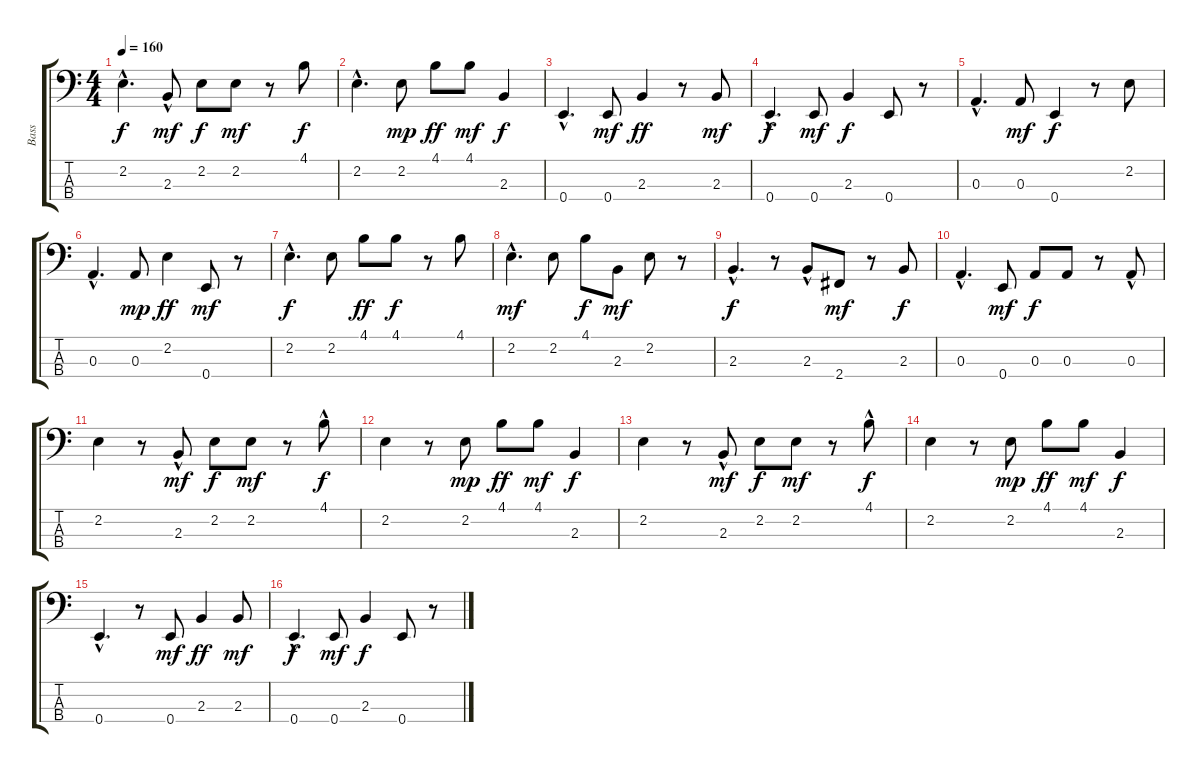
\track ("Bass    " "Bass    ") {instrument acousticbass}
\staff {score tabs}
\tuning (G2 D2 A1 E1) {hide}
\ts (4 4)
\tempo 160
\clef f4
\ks c
2.2{hac}.4{d dy f instrument acousticbass} 2.3{hac}.8{dy mf} 2.2.8{dy f} 2.2.8{dy mf} r.8 4.1.8{dy f} |
2.2{hac}.4{d} 2.2.8{dy mp} 4.1.8{dy ff} 4.1.8{dy mf} 2.3.4{dy f} |
0.4{hac}.4{d} 0.4.8{dy mf} 2.3.4{dy ff} r.8 2.3.8{dy mf} |
0.4{hac}.4{d dy f} 0.4.8{dy mf} 2.3.4{dy f} 0.4.8 r.8 |
0.3{hac}.4{d} 0.3.8{dy mf} 0.4.4{dy f} r.8 2.2.8 |
0.3{hac}.4{d} 0.3.8{dy mp} 2.2.4{dy ff} 0.4.8{dy mf} r.8 |
2.2{hac}.4{d dy f} 2.2.8 4.1.8{dy ff} 4.1.8{dy f} r.8 4.1.8 |
2.2{hac}.4{d dy mf} 2.2.8 4.1.8{dy f} 2.3.8{dy mf} 2.2.8 r.8 |
2.3{hac}.4{d dy f} r.8 2.3{hac}.8 2.4.8{dy mf} r.8 2.3.8{dy f} |
0.3{hac}.4{d} 0.4.8{dy mf} 0.3.8{dy f} 0.3.8 r.8 0.3{hac}.8 |
2.2.4 r.8 2.3{hac}.8{dy mf} 2.2.8{dy f} 2.2.8{dy mf} r.8 4.1{hac}.8{dy f} |
2.2.4 r.8 2.2.8{dy mp} 4.1.8{dy ff} 4.1.8{dy mf} 2.3.4{dy f} |
2.2.4 r.8 2.3{hac}.8{dy mf} 2.2.8{dy f} 2.2.8{dy mf} r.8 4.1{hac}.8{dy f} |
2.2.4 r.8 2.2.8{dy mp} 4.1.8{dy ff} 4.1.8{dy mf} 2.3.4{dy f} |
0.4{hac}.4{d} r.8 0.4.8{dy mf} 2.3.4{dy ff} 2.3.8{dy mf} |
0.4{hac}.4{d dy f} 0.4.8{dy mf} 2.3.4{dy f} 0.4.8 r.8
